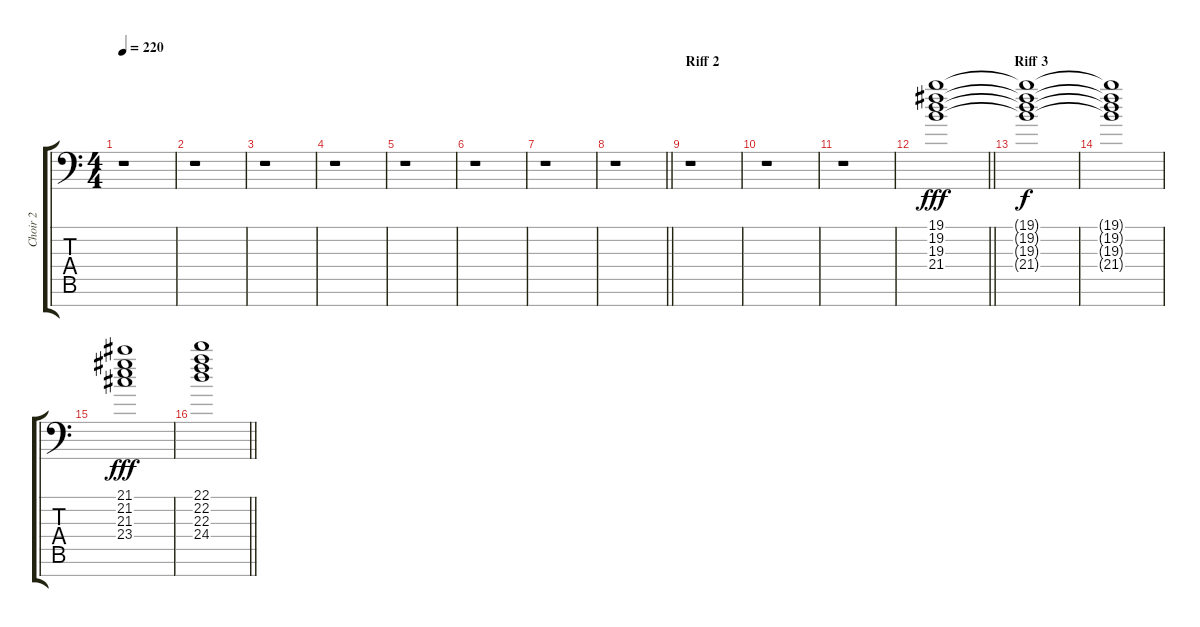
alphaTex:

\track ("Choir 2" "Choir 2") {instrument lead3calliope}
\staff {score tabs}
\tuning (E4 B3 G3 D3 A2 E2 C-1) {hide}
\ts (4 4)
\tempo 220
\clef f4
\ks c
r.1{dy fff} |
r.1 |
r.1 |
r.1 |
r.1 |
r.1 |
r.1 |
\barLineRight lightlight
r.1 |
\section ("" "Riff 2")
r.1 |
r.1 |
r.1 |
\barLineRight lightlight
(19.1 19.2 19.3 21.4).1 |
\section ("" "Riff 3")
(19.1{t} 19.2{t} 19.3{t} 21.4{t}).1{dy f} |
(19.1{t} 19.2{t} 19.3{t} 21.4{t}).1 |
(21.1 21.2 21.3 23.4).1{dy fff} |
\barLineRight lightlight
(22.1 22.2 22.3 24.4).1
